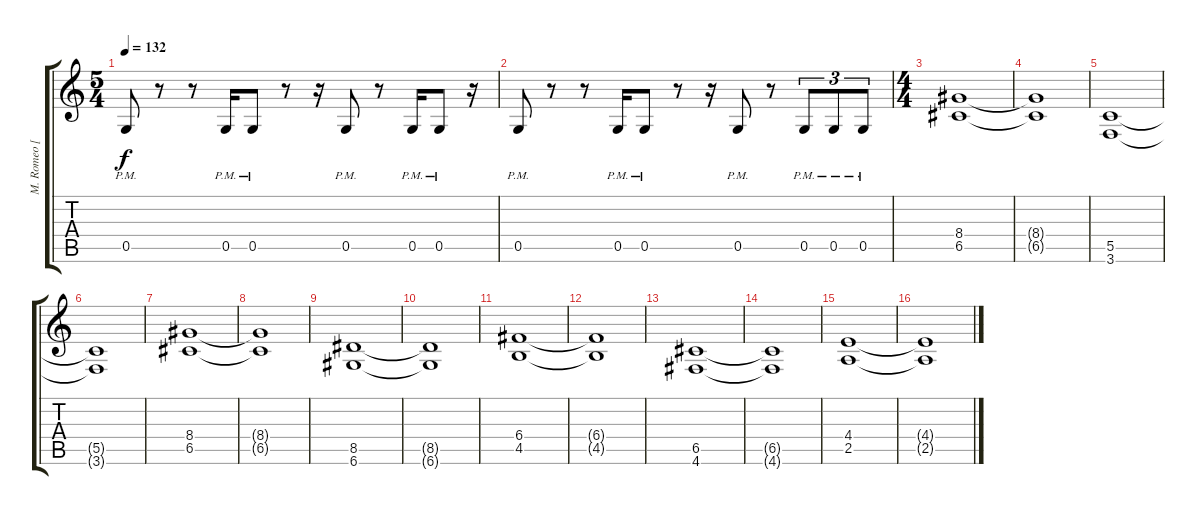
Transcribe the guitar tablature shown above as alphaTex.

\track ("M. Romeo [Rhytim Guitar]" "M. Romeo [") {instrument distortionguitar}
\staff {score tabs}
\tuning (D4 A3 F3 C3 G2 D2) {hide}
\ts (5 4)
\tempo 132
\clef g2
\ks c
0.5{pm}.8{dy f} r.8 r.8 0.5{pm}.16 0.5{pm}.8 r.8 r.16 0.5{pm}.8 r.8 0.5{pm}.16 0.5{pm}.8 r.16 |
0.5{pm}.8 r.8 r.8 0.5{pm}.16 0.5{pm}.8 r.8 r.16 0.5{pm}.8 r.8 0.5{pm}.8{tu (3 2)} 0.5{pm}.8{tu (3 2)} 0.5{pm}.8{tu (3 2)} |
\ts (4 4)
(8.4 6.5).1 |
(8.4{t} 6.5{t}).1 |
(5.5 3.6).1 |
(5.5{t} 3.6{t}).1 |
(8.4 6.5).1 |
(8.4{t} 6.5{t}).1 |
(8.5 6.6).1 |
(8.5{t} 6.6{t}).1 |
(6.4 4.5).1 |
(6.4{t} 4.5{t}).1 |
(6.5 4.6).1 |
(6.5{t} 4.6{t}).1 |
(4.4 2.5).1 |
(4.4{t} 2.5{t}).1
